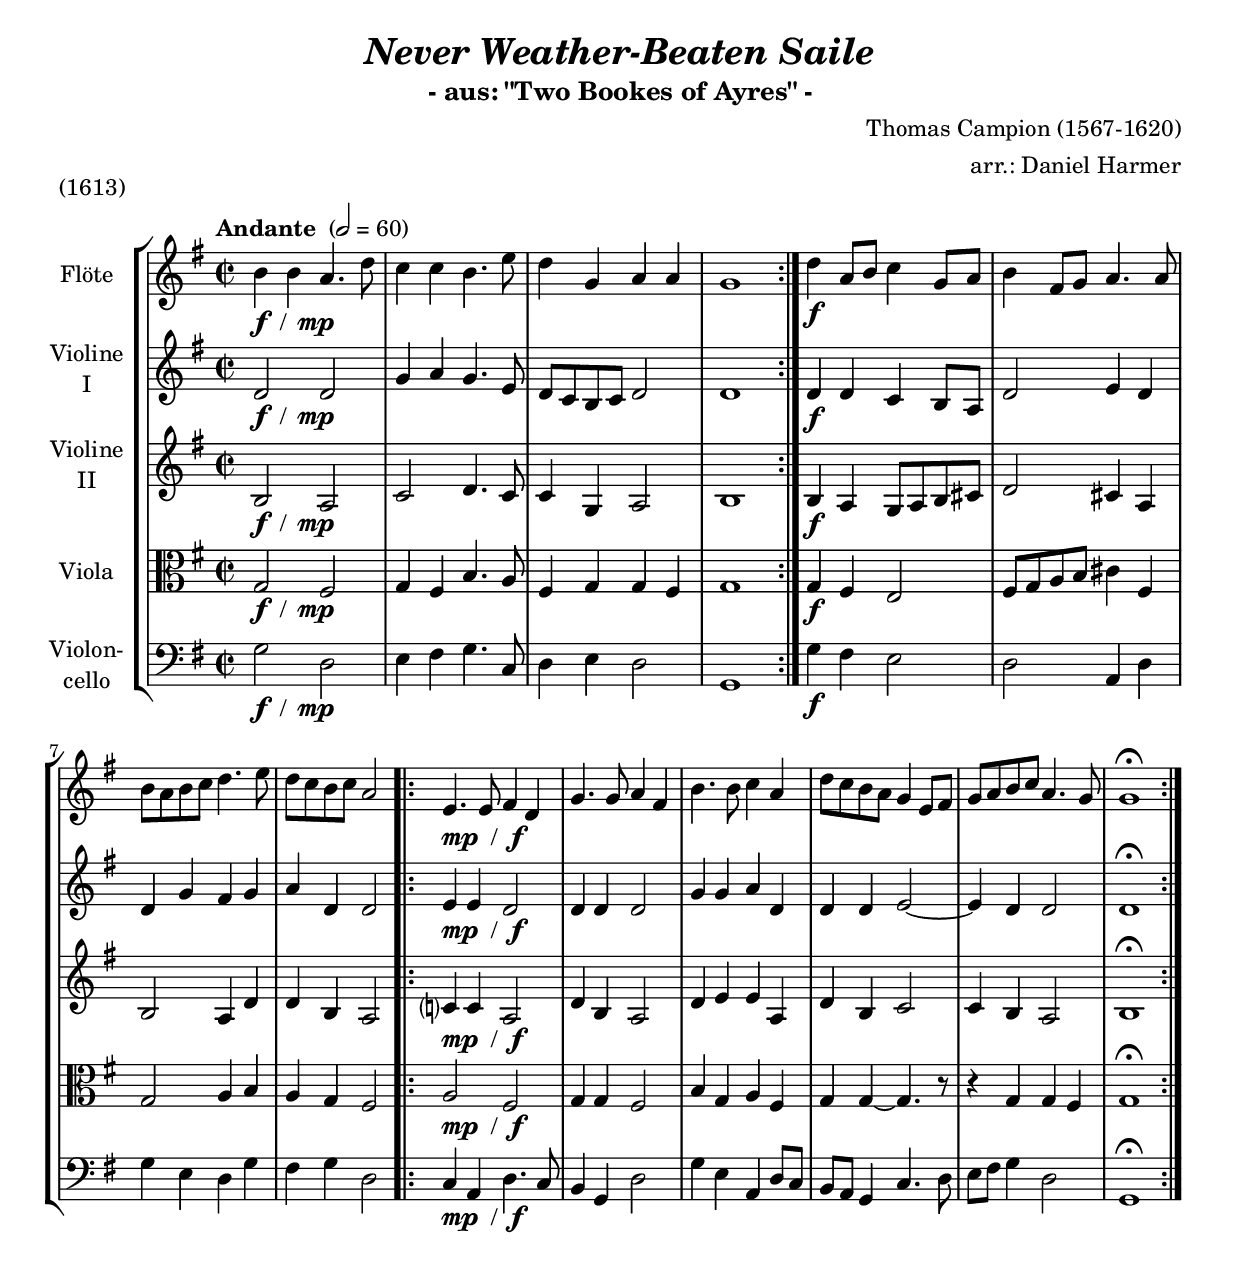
\version "2.18.2"
\include "deutsch.ly"

#(set-global-staff-size 20)

\header {
  title     = \markup \bold \italic "Never Weather-Beaten Saile"
  subtitle  = "- aus: \"Two Bookes of Ayres\" -"
  composer  = "Thomas Campion (1567-1620)"
  arranger  = "arr.: Daniel Harmer"
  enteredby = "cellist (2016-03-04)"
  piece     = "(1613)"
}

voiceconsts = {
  \key g \major
  \time 2/2
  \tempo "Andante " 2=60
  % \numericTimeSignature
  \compressFullBarRests
  \set tupletSpannerDuration = #(ly:make-moment 1 4)
  % Set default beaming for all staves
%  \set Timing.beamExceptions = #'()
%  \set Timing.baseMoment     = #(ly:make-moment 1 4)
%  \set Timing.beatStructure  = #'(1 1 1)
}

%mifl= "oboe"
mifl= "trumpet"
mist = "string ensemble 1"
%miva = "pizzicato strings"
%miba = "bassoon"
miba = "drawbar organ"
%miba = "harpsichord"

fmp = \markup { \dynamic f  " / " \dynamic mp }
mpf = \markup { \dynamic mp " / " \dynamic f }

va = \relative c'' {
  \voiceconsts
  \clef "treble"

  \repeat volta 2 {
    h4_\fmp h a4. d8
    c4 c h4. e8
    d4 g, a a
    g1
  }
  
  d'4\f a8 h c4 g8 a
  h4 fis8 g a4. a8
  h8 a h c d4. e8
  d c h c a2

  \repeat volta 2 {
    e4._\mpf e8 fis4 d
    g4. g8 a4 fis
    h4. h8 c4 a
    d8 c h a g4 e8 fis
    g a h c a4. g8
    g1\fermata
  }
}

vb = \relative c' {
  \voiceconsts
  \clef "treble"

  \repeat volta 2 {
    d2_\fmp d
    g4 a g4. e8
    d c h c d2
    d1
  }

  d4\f d c h8 a
  d2 e4 d
  d g fis g
  a d, d2

  \repeat volta 2 {
    e4_\mpf e d2
    d4 d d2
    g4 g a d,
    d d e2~
    e4 d d2
    d1\fermata
  }
}

vc = \relative c' {
  \voiceconsts
  \clef "treble"

  \repeat volta 2 {
    h2_\fmp a
    c d4. c8
    c4 g a2
    h1
  }

  h4\f a g8 a h cis
  d2 cis4 a
  h2 a4 d
  d h a2
  
  \repeat volta 2 {
    c?4_\mpf c a2
    d4 h a2
    d4 e e a,
    d h c2
    c4 h a2
    h1\fermata
  }
}

vd = \relative c' {
  \voiceconsts
  \clef "alto"

  \repeat volta 2 {
    g2_\fmp fis
    g4 fis h4. a8
    fis4 g g fis
    g1
  }

  g4\f fis e2
  fis8 g a h cis4 fis,
  g2 a4 h
  a g fis2

  \repeat volta 2 {
    a_\mpf fis
    g4 g fis2
    h4 g a fis
    g g~ g4. r8
    r4 g g fis
    g1\fermata
  }
}

ve = \relative c' {
  \voiceconsts
  \clef "bass"

  \repeat volta 2 {
    g2_\fmp d
    e4 fis g4. c,8
    d4 e d2
    g,1
  }

  g'4\f fis e2
  d a4 d
  g e d g
  fis g d2

  \repeat volta 2 {
    c4_\mpf a d4. c8
    h4 g d'2
    g4 e a, d8 c
    h a g4 c4. d8
    e fis g4 d2
    g,1\fermata
  }
}


music = \new StaffGroup <<
      \new Staff {
        \set Staff.midiInstrument = \mifl
        \set Staff.instrumentName = \markup \center-column { "Flöte" }
        \transpose c c { \va }
      }
      
      \new Staff {
        \set Staff.midiInstrument = \mist
        \set Staff.instrumentName = \markup \center-column { "Violine" "I" }
        \transpose c c { \vb }
      }
      
      \new Staff {
        \set Staff.midiInstrument = \mist
        \set Staff.instrumentName = \markup \center-column { "Violine" "II" }
        \transpose c c { \vc }
      }

      \new Staff {
        \set Staff.midiInstrument = \mist
        \set Staff.instrumentName = \markup \center-column { "Viola" }
        \transpose c c { \vd }
      }

      \new Staff {
        \set Staff.midiInstrument = \miba
        \set Staff.instrumentName = \markup \center-column { "Violon-" "cello" }
        \transpose c c { \ve }
      }
>>

\book {
  \score {
   \music
    \layout {}
  }

  \score {
    \unfoldRepeats \music

    \midi {
      \context {
        \Score
      }
    }
  }
}
